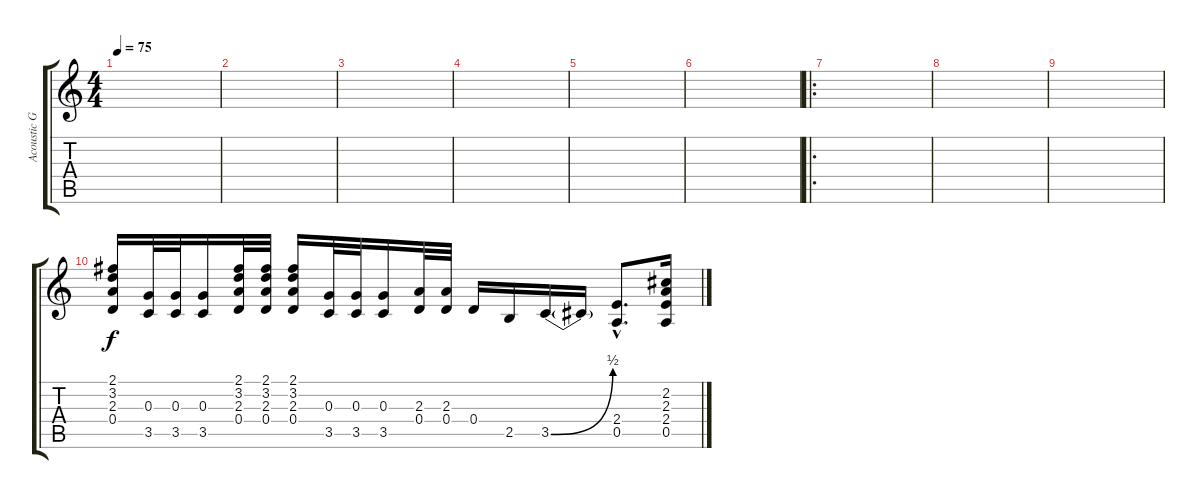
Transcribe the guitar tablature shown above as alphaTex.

\track ("Acoustic Guitar I (Fills)" "Acoustic G") {instrument acousticguitarsteel}
\staff {score tabs}
\tuning (E4 B3 G3 D3 A2 E2) {hide}
\ts (4 4)
\tempo 75
\clef g2
\ks c
|
|
|
|
|
|
\ro
|
|
|
(2.1 3.2 2.3 0.4).16 (0.3 3.5).32 (0.3 3.5).32 (0.3 3.5).16 (2.1 3.2 2.3 0.4).32 (2.1 3.2 2.3 0.4).32 (2.1 3.2 2.3 0.4).16 (0.3 3.5).32 (0.3 3.5).32 (0.3 3.5).16 (2.3 0.4).32 (2.3 0.4).32 0.4.16 2.5.16 3.5{be (bend 0 0 60 2)}.16 3.5{t}.16 (2.4{hac} 0.5{hac}).8{d} (2.2 2.3 2.4 0.5).16
